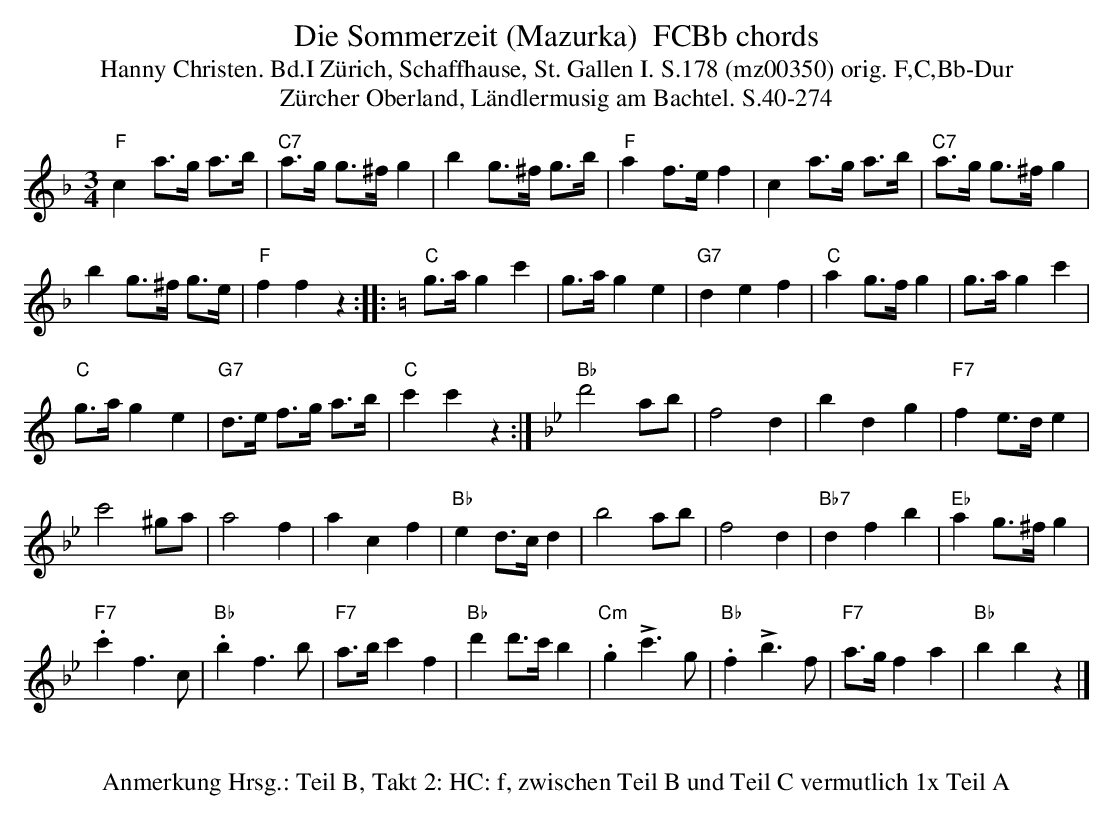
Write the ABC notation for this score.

X:1
T:Die Sommerzeit (Mazurka)  FCBb chords
T:Hanny Christen. Bd.I Zürich, Schaffhause, St. Gallen I. S.178 (mz00350) orig. F,C,Bb-Dur
T: Z\"urcher Oberland, L\"andlermusig am Bachtel. S.40-274
M:3/4
L:1/8
K:F %%MIDI gchordon
"F"c2a>g a>b | "C7"a>g g>^fg2 | b2g>^f g>b | "F"a2f>ef2 | c2a>g a>b | "C7"a>g g>^fg2 |
b2g>^f g>e | "F"f2f2z2 :: [K:C] "C"g>ag2c'2 | g>ag2e2 |  "G7"d2e2f2 | "C"a2g>fg2 | g>ag2c'2 |
"C"g>ag2e2 | "G7"d>e  f>g a>b | "C"c'2c'2z2 :| [K:Bb] "Bb"d'4ab | f4d2 | b2d2g2 | "F7"f2e>de2 |
c'4^ga | a4f2 | a2c2f2 | "Bb"e2d>cd2 | b4ab | f4d2 | "Bb7"d2f2b2 | "Eb"a2g>^fg2 |
"F7".c'2f3c | "Bb".b2f3b | "F7"a>bc'2f2 | "Bb"d'2d'>c'b2 | "Cm".g2+>+c'3g | "Bb".f2+>+b3f | "F7"a>gf2a2 | "Bb"b2b2z2 |]
W:
W: Anmerkung Hrsg.: Teil B, Takt 2: HC: f, zwischen Teil B und Teil C vermutlich 1x Teil A
